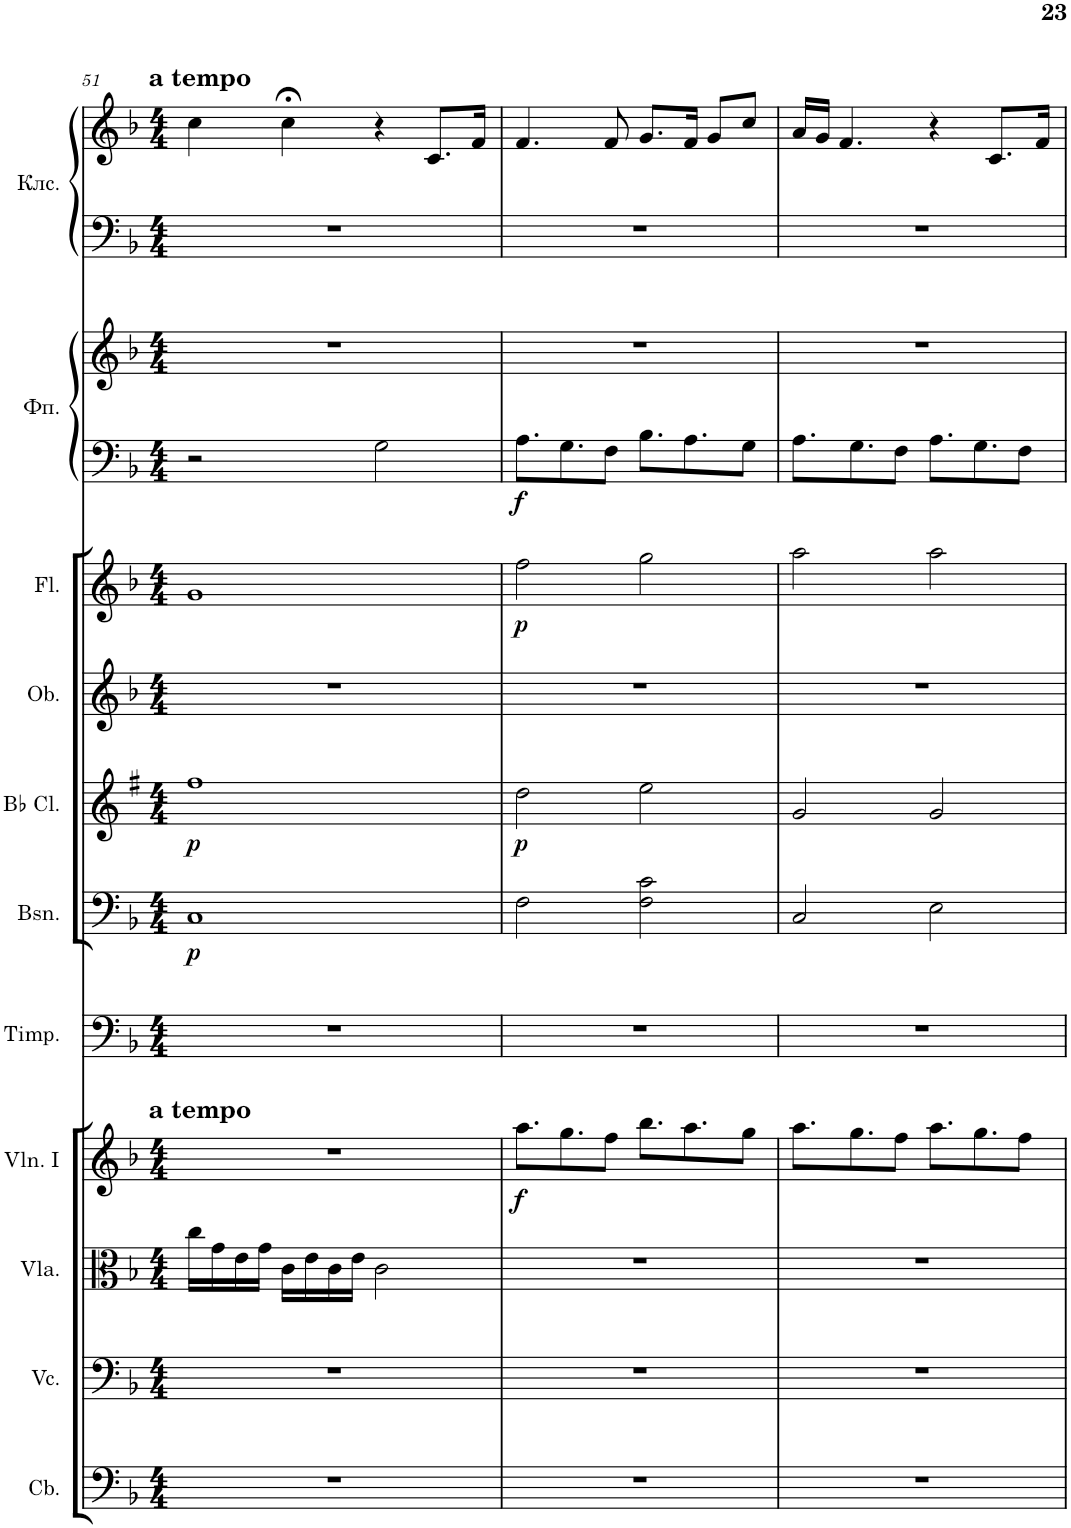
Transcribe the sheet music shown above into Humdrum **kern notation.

**kern	**kern	**kern	**kern	**dynam	**kern	**kern	**dynam	**kern	**dynam	**kern	**kern	**dynam	**kern	**kern	**dynam	**kern	**kern
*part11	*part10	*part9	*part8	*part8	*part7	*part6	*part6	*part5	*part5	*part4	*part3	*part3	*part2	*part2	*part2	*part1	*part1
*staff13	*staff12	*staff11	*staff10	*staff10	*staff9	*staff8	*staff8	*staff7	*staff7	*staff6	*staff5	*staff5	*staff4	*staff3	*staff3/4	*staff2	*staff1
*I"Contrabasses	*I"Violoncellos	*I"Violas	*I"Violins I	*	*I"Timpani	*I"Bassoons	*	*I"Clarinets in Bb	*	*I"Oboes	*I"Flutes	*	*I"Фортепиано	*	*	*I"Клавесин	*
*I'Cb.	*I'Vc.	*I'Vla.	*I'Vln. I	*	*I'Timp.	*I'Bsn.	*	*	*	*I'Ob.	*I'Fl.	*	*	*	*	*	*
!!LO:PB:g=z
*clefF4	*clefF4	*clefC3	*clefG2	*	*clefF4	*clefF4	*	*clefG2	*	*clefG2	*clefG2	*	*clefF4	*clefG2	*	*clefF4	*clefG2
*Trd7c12	*	*	*	*	*	*	*	*Trd1c2	*	*	*	*	*	*	*	*	*
*k[b-]	*k[b-]	*k[b-]	*k[b-]	*	*k[b-]	*k[b-]	*	*k[f#]	*	*k[b-]	*k[b-]	*	*k[b-]	*k[b-]	*	*k[b-]	*k[b-]
*M4/4	*M4/4	*M4/4	*M4/4	*	*M4/4	*M4/4	*	*M4/4	*	*M4/4	*M4/4	*	*M4/4	*M4/4	*	*M4/4	*M4/4
=51	=51	=51	=51	=51	=51	=51	=51	=51	=51	=51	=51	=51	=51	=51	=51	=51	=51
!	!	!	!	!	!	!	!	!	!	!	!	!	!	!	!	!	!LO:TX:a:B:t=a tempo
!	!	!	!LO:TX:a:B:t=a tempo	!	!	!	!	!	!	!	!	!	!	!	!	!	!
!	!	!	!	!	!	!	!LO:DY:b	!	!LO:DY:b	!	!	!	!	!	!	!	!
1r	1r	16cc\LL	1r	.	1r	1C	p	1ff#	p	1r	1g	.	2r	1r	.	1r	4cc\
.	.	16g\	.	.	.	.	.	.	.	.	.	.	.	.	.	.	.
.	.	16e\	.	.	.	.	.	.	.	.	.	.	.	.	.	.	.
.	.	16g\JJ	.	.	.	.	.	.	.	.	.	.	.	.	.	.	.
.	.	16c\LL	.	.	.	.	.	.	.	.	.	.	.	.	.	.	4cc;<\
.	.	16e\	.	.	.	.	.	.	.	.	.	.	.	.	.	.	.
.	.	16c\	.	.	.	.	.	.	.	.	.	.	.	.	.	.	.
.	.	16e\JJ	.	.	.	.	.	.	.	.	.	.	.	.	.	.	.
.	.	2c\	.	.	.	.	.	.	.	.	.	.	2G\	.	.	.	4r
.	.	.	.	.	.	.	.	.	.	.	.	.	.	.	.	.	8.c/L
.	.	.	.	.	.	.	.	.	.	.	.	.	.	.	.	.	16f/Jk
=52	=52	=52	=52	=52	=52	=52	=52	=52	=52	=52	=52	=52	=52	=52	=52	=52	=52
!	!	!	!	!LO:DY:b	!	!	!	!	!LO:DY:b	!	!	!LO:DY:b	!	!	!LO:DY:b=2	!	!
1r	1r	1r	8.aa\L	f	1r	2F\	.	2dd\	p	1r	2ff\	p	8.A\L	1r	f	1r	4.f/
.	.	.	8.gg\	.	.	.	.	.	.	.	.	.	8.G\	.	.	.	.
.	.	.	8ff\J	.	.	.	.	.	.	.	.	.	8F\J	.	.	.	8f/
.	.	.	8.bb-\L	.	.	2F\ 2c\	.	2ee\	.	.	2gg\	.	8.B-\L	.	.	.	8.g/L
.	.	.	8.aa\	.	.	.	.	.	.	.	.	.	8.A\	.	.	.	16f/Jk
.	.	.	.	.	.	.	.	.	.	.	.	.	.	.	.	.	8g/L
.	.	.	8gg\J	.	.	.	.	.	.	.	.	.	8G\J	.	.	.	8cc/J
=53	=53	=53	=53	=53	=53	=53	=53	=53	=53	=53	=53	=53	=53	=53	=53	=53	=53
1r	1r	1r	8.aa\L	.	1r	2C/	.	2g/	.	1r	2aa\	.	8.A\L	1r	.	1r	16a/LL
.	.	.	.	.	.	.	.	.	.	.	.	.	.	.	.	.	16g/JJ
.	.	.	.	.	.	.	.	.	.	.	.	.	.	.	.	.	4.f/
.	.	.	8.gg\	.	.	.	.	.	.	.	.	.	8.G\	.	.	.	.
.	.	.	8ff\J	.	.	.	.	.	.	.	.	.	8F\J	.	.	.	.
.	.	.	8.aa\L	.	.	2E\	.	2g/	.	.	2aa\	.	8.A\L	.	.	.	4r
.	.	.	8.gg\	.	.	.	.	.	.	.	.	.	8.G\	.	.	.	.
.	.	.	.	.	.	.	.	.	.	.	.	.	.	.	.	.	8.c/L
.	.	.	8ff\J	.	.	.	.	.	.	.	.	.	8F\J	.	.	.	.
.	.	.	.	.	.	.	.	.	.	.	.	.	.	.	.	.	16f/Jk
=	=	=	=	=	=	=	=	=	=	=	=	=	=	=	=	=	=
*-	*-	*-	*-	*-	*-	*-	*-	*-	*-	*-	*-	*-	*-	*-	*-	*-	*-
